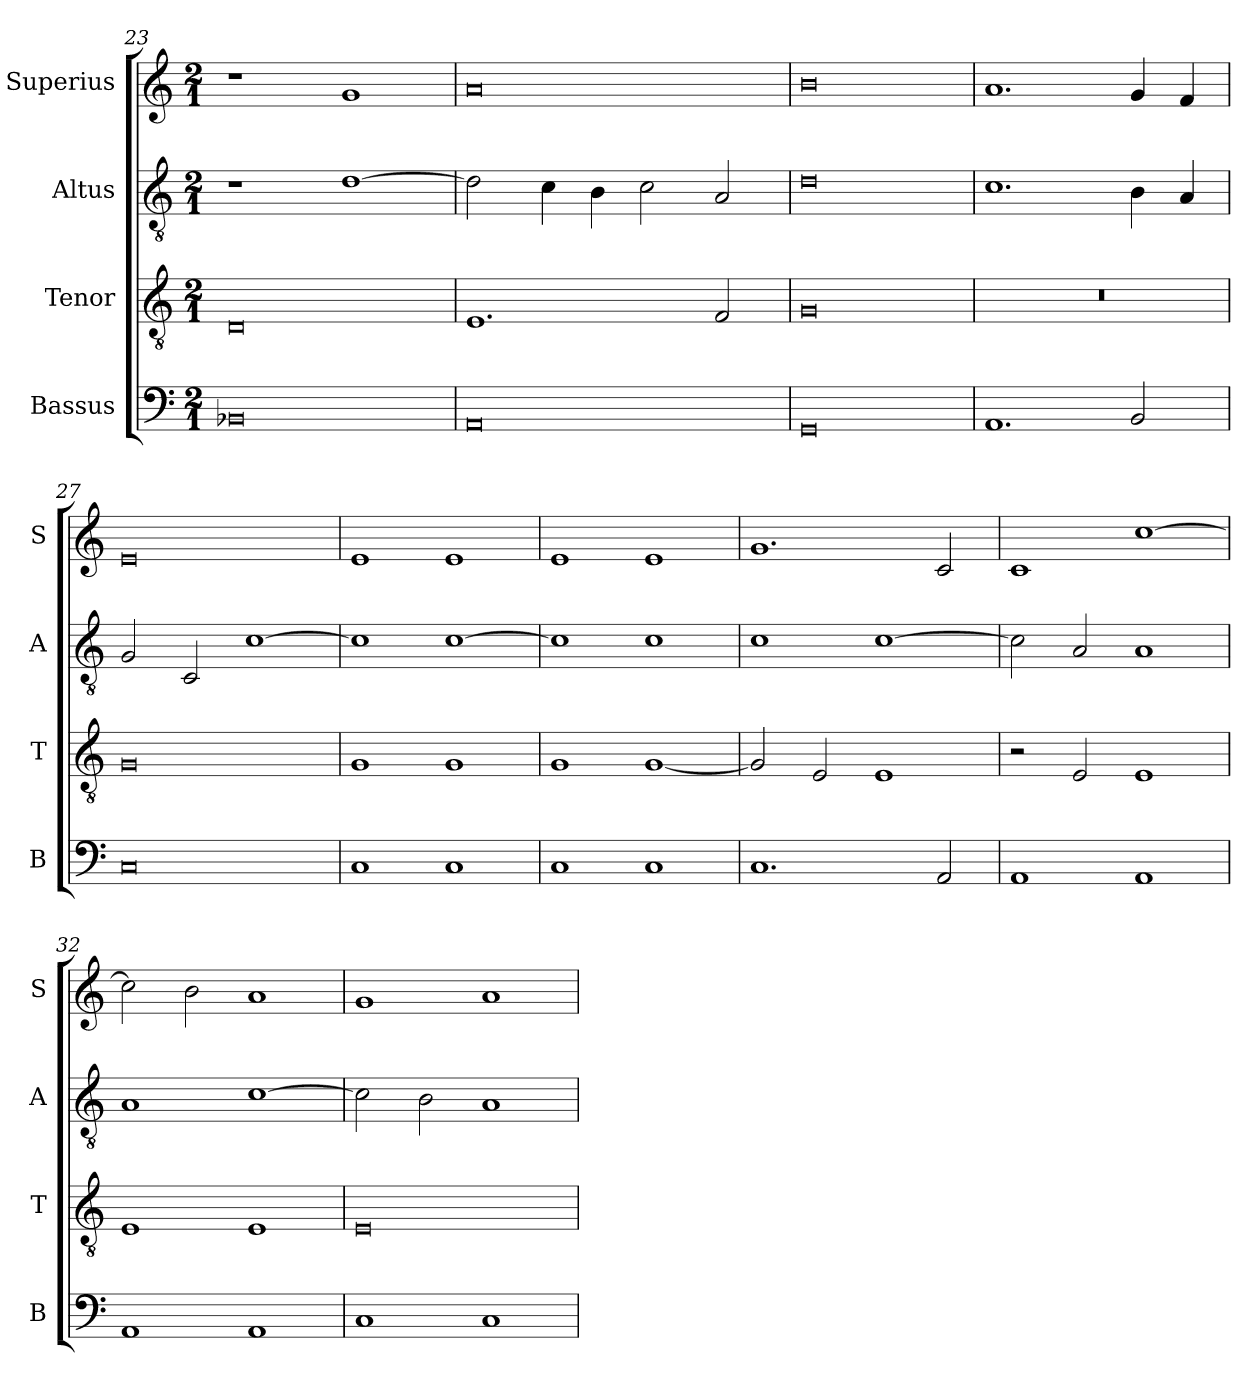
**kern	**kern	**kern	**kern
*part4	*part3	*part2	*part1
*staff4	*staff3	*staff2	*staff1
*I"Bassus	*I"Tenor	*I"Altus	*I"Superius
*I'B	*I'T	*I'A	*I'S
*clefF4	*clefGv2	*clefGv2	*clefG2
*k[]	*k[]	*k[]	*k[]
*M2/1	*M2/1	*M2/1	*M2/1
=23	=23	=23	=23
0BB-X	0D	1r	1r
.	.	[1d	1g
=24	=24	=24	=24
0AA	1.E	2d\]	0a
.	.	4c\	.
.	.	4B\	.
.	.	2c\	.
.	2F/	2A/	.
=25	=25	=25	=25
0GG	0G	0d	0b
=26	=26	=26	=26
1.AA	0r	1.c	1.a
2BB/	.	4B\	4g/
.	.	4A/	4f/
=27	=27	=27	=27
0C	0G	2G/	0e
.	.	2C/	.
.	.	[1c	.
=28	=28	=28	=28
1C	1G	1c]	1e
1C	1G	[1c	1e
=29	=29	=29	=29
1C	1G	1c]	1e
1C	[1G	1c	1e
=30	=30	=30	=30
1.C	2G/]	1c	1.g
.	2E/	.	.
.	1E	[1c	.
2AA/	.	.	2c/
=31	=31	=31	=31
1AA	2r	2c\]	1c
.	2E/	2A/	.
1AA	1E	1A	[1cc
=32	=32	=32	=32
1AA	1E	1A	2cc\]
.	.	.	2b\
1AA	1E	[1c	1a
=33	=33	=33	=33
1C	0E	2c\]	1g
.	.	2B\	.
1C	.	1A	1a
=	=	=	=
*-	*-	*-	*-
